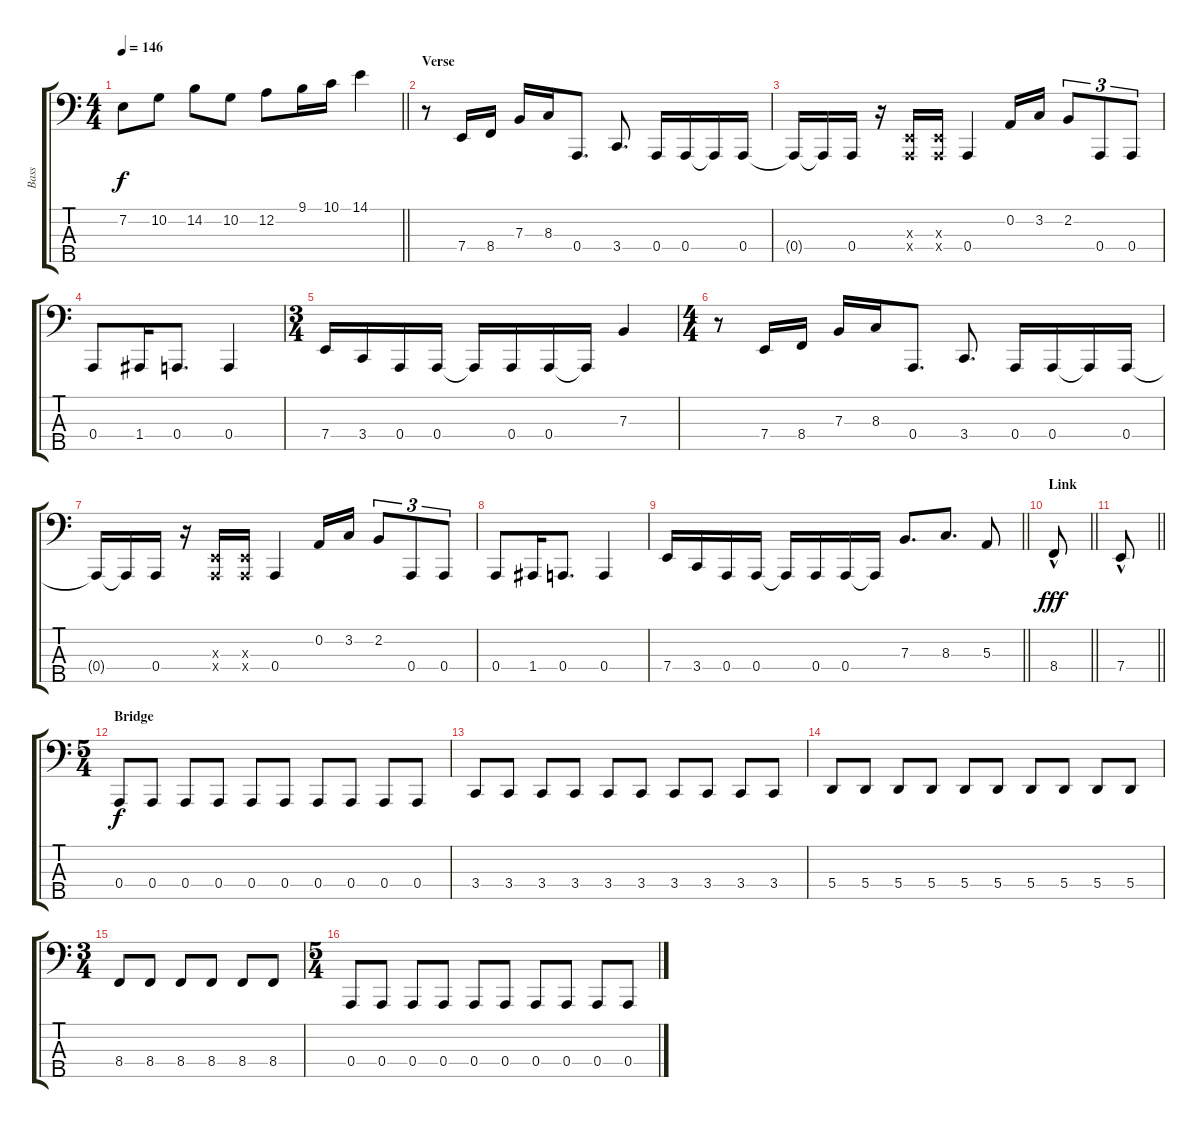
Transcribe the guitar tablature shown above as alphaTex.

\track ("Bass" "Bass") {instrument electricbasspick}
\staff {score tabs}
\tuning (D2 A1 E1 A0 E0) {hide}
\ts (4 4)
\tempo 146
\clef f4
\barLineRight lightlight
\ks aminor
7.2{t}.8{dy f} 10.2.8 14.2.8 10.2.8 12.2.8 9.1.16 10.1.16 14.1.4 |
\section ("" "Verse")
r.8 7.4.16 8.4.16 7.3.16 8.3.16 0.4.8{d} 3.4.8{d} 0.4.16 0.4.16 0.4{t}.16 0.4.16 |
0.4{t}.16 0.4{t}.16 0.4.16 r.16 (0.3{x} 0.4{x}).16 (0.3{x} 0.4{x}).16 0.4.4 0.2.16 3.2.16 2.2.8{tu (3 2)} 0.4.8{tu (3 2)} 0.4.8{tu (3 2)} |
0.4.8 1.4.16 0.4.8{d} 0.4.4 |
\ts (3 4)
7.4.16 3.4.16 0.4.16 0.4.16 0.4{t}.16 0.4.16 0.4.16 0.4{t}.16 7.3.4 |
\ts (4 4)
r.8 7.4.16 8.4.16 7.3.16 8.3.16 0.4.8{d} 3.4.8{d} 0.4.16 0.4.16 0.4{t}.16 0.4.16 |
0.4{t}.16 0.4{t}.16 0.4.16 r.16 (0.3{x} 0.4{x}).16 (0.3{x} 0.4{x}).16 0.4.4 0.2.16 3.2.16 2.2.8{tu (3 2)} 0.4.8{tu (3 2)} 0.4.8{tu (3 2)} |
0.4.8 1.4.16 0.4.8{d} 0.4.4 |
\barLineRight lightlight
7.4.16 3.4.16 0.4.16 0.4.16 0.4{t}.16 0.4.16 0.4.16 0.4{t}.16 7.3.8{d} 8.3.8{d} 5.3.8 |
\section ("" "Link")
\barLineRight lightlight
8.4{hac}.8{dy fff} |
\barLineRight lightlight
7.4{hac}.8 |
\ts (5 4)
\section ("" "Bridge")
0.4.8{dy f} 0.4.8 0.4.8 0.4.8 0.4.8 0.4.8 0.4.8 0.4.8 0.4.8 0.4.8 |
3.4.8 3.4.8 3.4.8 3.4.8 3.4.8 3.4.8 3.4.8 3.4.8 3.4.8 3.4.8 |
5.4.8 5.4.8 5.4.8 5.4.8 5.4.8 5.4.8 5.4.8 5.4.8 5.4.8 5.4.8 |
\ts (3 4)
8.4.8 8.4.8 8.4.8 8.4.8 8.4.8 8.4.8 |
\ts (5 4)
0.4.8 0.4.8 0.4.8 0.4.8 0.4.8 0.4.8 0.4.8 0.4.8 0.4.8 0.4.8
